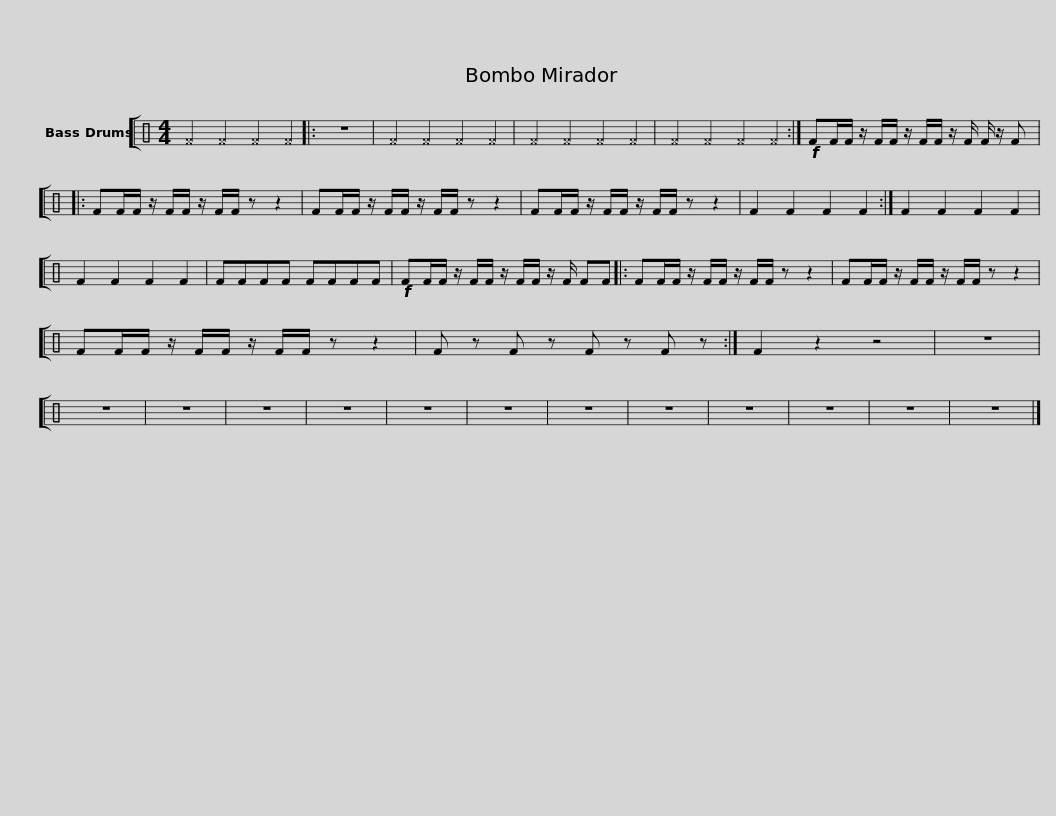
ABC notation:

X:1
%%score [ 1 ]
L:1/8
M:4/4
I:linebreak $
K:C
V:1 perc
K:none
V:1
 ^F2 ^F2 ^F2 ^F2 |: z8 | ^F2 ^F2 ^F2 ^F2 | ^F2 ^F2 ^F2 ^F2 | ^F2 ^F2 ^F2 ^F2 :|$ %5
!f! FF/F/ z/ F/F/ z/ F/F/ z/ F/ F/ z/ F |: FF/F/ z/ F/F/ z/ F/F/ z z2 |$ FF/F/ z/ F/F/ z/ F/F/ z z2 | FF/F/ z/ F/F/ z/ F/F/ z z2 | F2 F2 F2 F2 :|$ %10
 F2 F2 F2 F2 | F2 F2 F2 F2 | FFFF FFFF |$!f! FF/F/ z/ F/F/ z/ F/F/ z/ F/ FF |: FF/F/ z/ F/F/ z/ F/F/ z z2 |$ %15
 FF/F/ z/ F/F/ z/ F/F/ z z2 | FF/F/ z/ F/F/ z/ F/F/ z z2 |$ F z F z F z F z :| F2 z2 z4 | z8 | %20
 z8 | z8 | z8 | z8 |$ z8 | %25
 z8 | z8 | z8 | z8 | z8 | %30
 z8 | z8 |] %32
